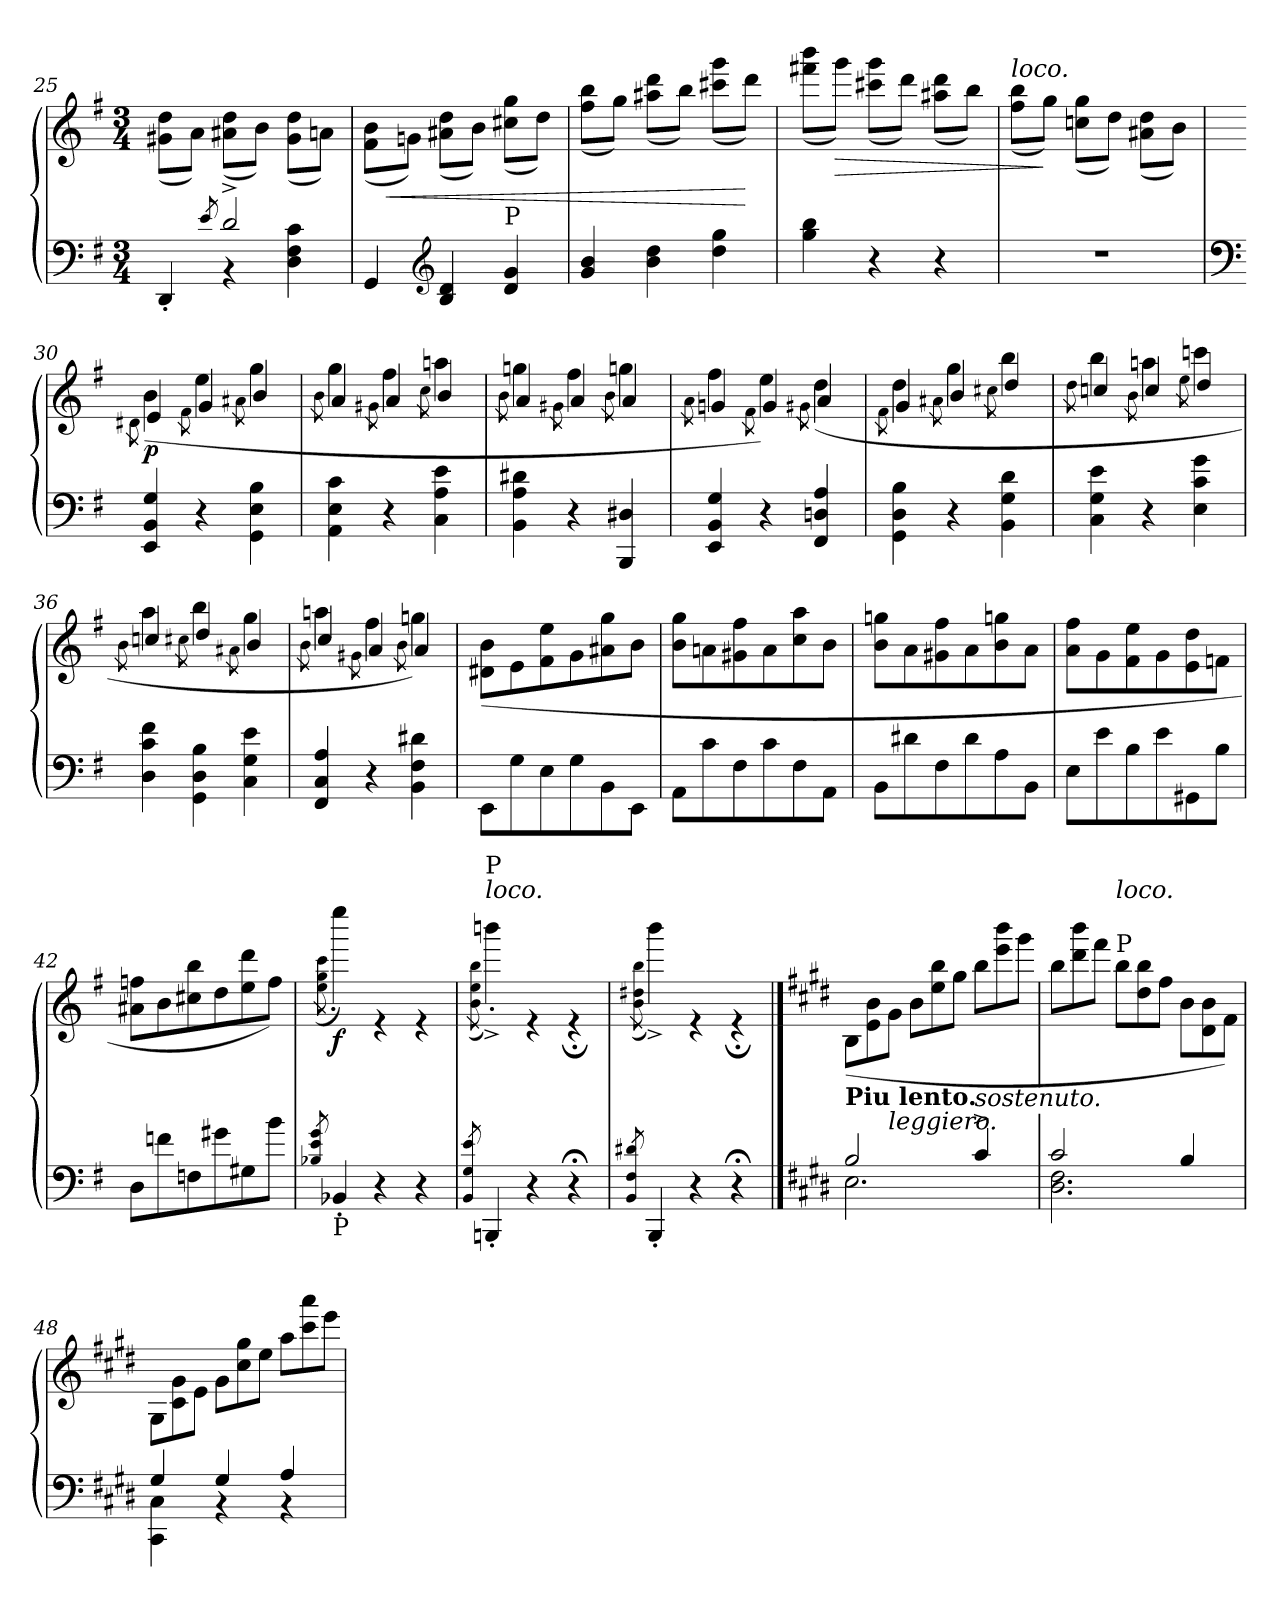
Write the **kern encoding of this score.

**kern	**kern	**dynam
*part1	*part1	*part1
*staff2	*staff1	*staff1/2
*clefF4	*clefG2	*
*k[f#]	*k[f#]	*
*e:	*e:	*
*M3/4	*M3/4	*
=25	=25	=25
*^	*^	*
4rcyy	4DD'/	2.ryy	(<8g#X\ 8dd\L	.
.	.	.	8a\J)	.
8qe/	.	.	.	.
2d^/	4r	.	(<8a#X\ 8dd\L	.
.	.	.	8b\J)	.
.	4D\ 4F#\ 4c\	.	(<8g#\ 8dd\L	.
.	.	.	8an\J)	.
*v	*v	*	*	*
=26	=26	=26	=26
*	*	*^	*
4GG/	2.ryy	(<8f#\ 8b\L	16ryy	.
!	!	!	!	!LO:HP:b
.	.	.	16ryy	<
.	.	8gn\J)	8ryy	.
*clefG2	*	*	*	*
4B/ 4d/	.	(<8a#X\ 8dd\L	4ryy	.
.	.	8b\J)	.	.
!	!	!LO:TX:b:t=P	!	!
4d/ 4g/	.	(<8cc#X\ 8gg\L	4ryy	.
.	.	8dd\J)	.	.
*	*	*v	*v	*
=27	=27	=27	=27
4g/ 4b/	2.ryy	(<8ff#\ 8bb\L	.
.	.	8gg\J)	.
4b\ 4dd\	.	(<8aa#X\ 8ddd\L	.
.	.	8bb\J)	.
4dd\ 4gg\	.	(<8ccc#X\ 8ggg\L	.
.	.	8ddd\J)	[
=28	=28	=28	=28
4gg\ 4bb\	2.ryy	(<8fff#X\ 8bbb\L	.
!	!	!	!LO:HP:b
.	.	8ggg\J)	>
4r	.	(<8ccc#X\ 8ggg\L	.
.	.	8ddd\J)	.
4r	.	(<8aa#X\ 8ddd\L	.
.	.	8bb\J)	.
!!LO:LB:g=z	!!
=29	=29	=29	=29
!	!LO:TX:a:i:t=loco.	!	!
2.rdd	2.ryy	(<8ff#\ 8bb\L	.
.	.	8gg\J)	]
.	.	(<8ccn\ 8gg\L	.
.	.	8dd\J)	.
.	.	(<8a#X\ 8dd\L	.
.	.	8b\J)	.
*	*v	*v	*
=30	=30	=30
*clefF4	*	*
*	*^	*
.	.	8qd#X\	.
*	*	*^	*
!	!	!	!	!LO:DY:b
4EE/ 4BB/ 4G/	2.ryy	(>4b\	4e/	p
.	.	8qf#\	.	.
4r	.	4ee\	4g/	.
.	.	8qa#X\	.	.
4GG\ 4E\ 4B\	.	4gg\	4b/	.
=31	=31	=31	=31	=31
.	.	8qb\	.	.
4AA\ 4E\ 4c\	2.ryy	4gg\	4a/	.
.	.	8qg#X\	.	.
4r	.	4ff#\	4a/	.
.	.	8qcc\	.	.
4C\ 4A\ 4e\	.	4aan\	4b/	.
=32	=32	=32	=32	=32
.	.	8qb\	.	.
4BB\ 4A\ 4d#X\	2.ryy	4ggn\	4a/	.
.	.	8qg#X\	.	.
4r	.	4ff#\	4a/	.
.	.	8qb\	.	.
4BBB/ 4D#X/	.	4ggn\	4a/	.
=33	=33	=33	=33	=33
.	.	8qa\	.	.
4EE/ 4BB/ 4G/	2.ryy	4ff#\	4gn/	.
.	.	8qf#\	.	.
4r	.	4ee\)	4g/	.
.	.	8qg#X\	.	.
4FF#/ 4Dn/ 4A/	.	(>4dd\	4a/	.
!!LO:LB:g=z	!!	!!
=34	=34	=34	=34	=34
.	.	8qf#\	.	.
4GG\ 4D\ 4B\	2.ryy	4dd\	4g/	.
.	.	8qa#X\	.	.
4r	.	4gg\	4b/	.
.	.	8qcc#X\	.	.
4BB\ 4G\ 4d\	.	4bb\	4dd/	.
=35	=35	=35	=35	=35
.	.	8qdd\	.	.
4C\ 4G\ 4e\	2.ryy	4bb\	4ccn/	.
.	.	8qb\	.	.
4r	.	4aan\	4cc/	.
.	.	8qee\	.	.
4E\ 4c\ 4g\	.	4cccn\	4dd/	.
=36	=36	=36	=36	=36
.	.	8qb\	.	.
4D\ 4c\ 4f#\	2.ryy	4aa\	4ccn/	.
.	.	8qcc#X\	.	.
4GG\ 4D\ 4B\	.	4bb\	4dd/	.
.	.	8qa#X\	.	.
4C\ 4G\ 4e\	.	4gg\	4b/	.
=37	=37	=37	=37	=37
.	.	8qb\	.	.
4FF#/ 4C/ 4A/	2.ryy	4aan\	4cc/	.
.	.	8qg#X\	.	.
4r	.	4ff#\	4a/	.
.	.	8qb\	.	.
4BB\ 4F#\ 4d#X\	.	4ggn\)	4a/	.
*	*	*v	*v	*
=38	=38	=38	=38
8EE\L	2.ryy	(>8d#X\ 8b\L	.
8G\	.	8e\	.
8E\	.	8f#\ 8ee\	.
8G\	.	8g\	.
8BB\	.	8a#X\ 8gg\	.
8EE\J	.	8b\J	.
!!LO:LB:g=z	!!
=39	=39	=39	=39
8AA\L	2.ryy	8b\ 8gg\L	.
8c\	.	8an\	.
8F#\	.	8g#X\ 8ff#\	.
8c\	.	8a\	.
8F#\	.	8cc\ 8aa\	.
8AA\J	.	8b\J	.
=40	=40	=40	=40
8BB\L	2.ryy	8b\ 8ggn\L	.
8d#X\	.	8a\	.
8F#\	.	8g#X\ 8ff#\	.
8d#\	.	8a\	.
8A\	.	8b\ 8ggn\	.
8BB\J	.	8a\J	.
=41	=41	=41	=41
8E\L	2.ryy	8a\ 8ff#\L	.
8e\	.	8g\	.
8B\	.	8f#\ 8ee\	.
8e\	.	8g\	.
8GG#X\	.	8e\ 8dd\	.
8B\J	.	8fn\J	.
=42	=42	=42	=42
8D\L	2.ryy	8a#X\ 8ffn\L	.
8fn\	.	8b\	.
8Fn\	.	8cc#X\ 8bb\	.
8g#X\	.	8dd\	.
8G#X\	.	8ee\ 8ddd\	.
8b\J	.	8ff\J)	.
=43	=43	=43	=43
8qB-X/ 8qe/ 8qg/	.	(>8qee\ 8qgg\ 8qccc\	.
!LO:TX:b:t=P	!	!	!
!	!	!	!LO:DY:b
4BB-X'/	2.ryy	4eeee'\)	f
4r	.	4r	.
4r	.	4r	.
=44	=44	=44	=44
8qBB/ 8qG/ 8qe/	.	(>8qb\ 8qee\ 8qbb\	.
!	!LO:TX:a:i:t=loco.	!	!
!	!LO:TX:a:t=P	!	!
4BBBn'/	2.ryy	4bbbn'^\)	.
4r	.	4r	.
4r;	.	4r;	.
!!LO:PB:g=z	!!
=45	=45	=45	=45
8qBB/ 8qF#/ 8qd#X/	.	(>8qb\ 8qdd#X\ 8qbb\	.
4BBB'/	2.ryy	4bbb^\)	.
4r	.	4r	.
4r;	.	4r;	.
==46	==46	==46	==46
*k[f#c#g#d#]	*k[f#c#g#d#]	*	*
*^	*	*	*
*	*	*	*Xtuplet	*
*v	*v	*	*	*
*	*MM168	*	*
*^	*	*	*
!	!	!LO:TX:b:B:t=Piu lento.	!	!
2B/	2.E\	2.ryy	(>12B\L	.
.	.	.	12e\ 12b\	.
!	!	!	!LO:TX:b:i:t=leggiero.	!
.	.	.	12g#\J	.
.	.	.	12b\L	.
.	.	.	12ee\ 12bb\	.
.	.	.	12gg#\J	.
!LO:TX:a:i:t=sostenuto.	!	!	!	!
4c#^/	.	.	12bb\L	.
.	.	.	12eee\ 12bbb\	.
.	.	.	12ggg#\J	.
=47	=47	=47	=47	=47
2c#/	2.D#\ 2.F#\	2.ryy	12bb\L	.
.	.	.	12ddd#\ 12bbb\	.
.	.	.	12fff#\J	.
!	!	!	!LO:TX:a:i:t=loco.	!
!	!	!	!LO:TX:a:t=P	!
.	.	.	12bb\L	.
.	.	.	12dd#\ 12bb\	.
.	.	.	12ff#\J	.
4B/	.	.	12b\L	.
.	.	.	12d#\ 12b\	.
.	.	.	12f#\J)	.
=48	=48	=48	=48	=48
4G#/	4CC#\ 4C#\	2.ryy	12G#\L	.
.	.	.	12c#\ 12g#\	.
.	.	.	12e\J	.
4G#/	4r	.	12g#\L	.
.	.	.	12cc#\ 12gg#\	.
.	.	.	12ee\J	.
4A/	4r	.	12aa\L	.
.	.	.	12ccc#\ 12aaa\	.
.	.	.	12eee\J	.
*v	*v	*	*	*
*	*v	*v	*
=	=	=
*-	*-	*-
